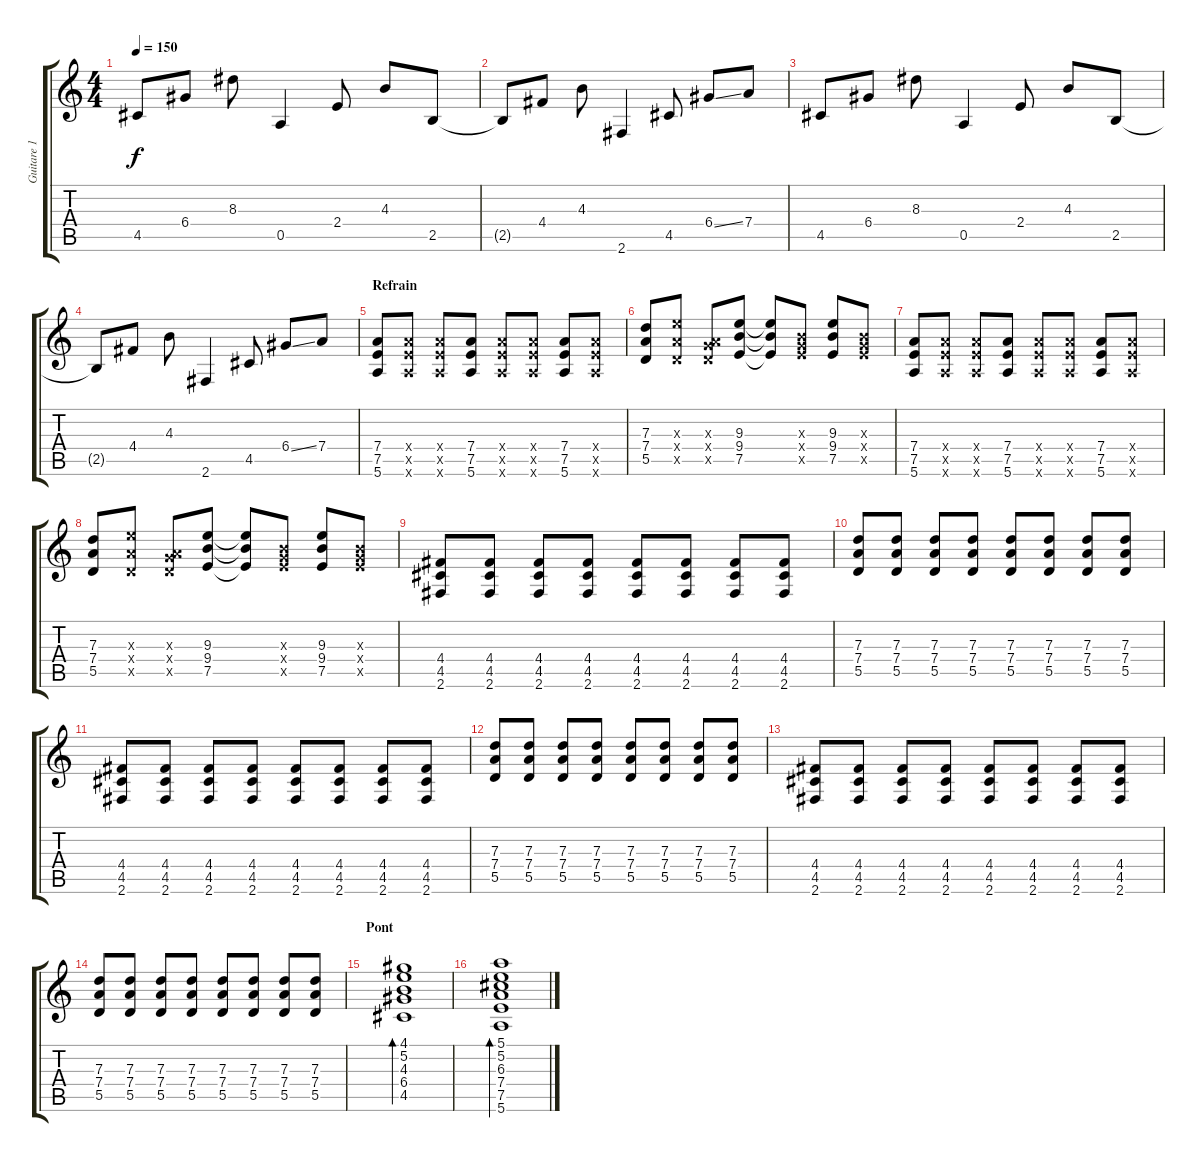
\track ("Guitare 1" "Guitare 1") {instrument electricguitarclean}
\staff {score tabs}
\tuning (E4 B3 G3 D3 A2 E2) {hide}
\ts (4 4)
\tempo 150
\clef g2
\ks c
4.5.8{dy f} 6.4.8 8.3.8 0.5.4 2.4.8 4.3.8 2.5.8 |
2.5{t}.8 4.4.8 4.3.8 2.6.4 4.5.8 6.4{ss}.8 7.4.8 |
4.5.8 6.4.8 8.3.8 0.5.4 2.4.8 4.3.8 2.5.8 |
2.5{t}.8 4.4.8 4.3.8 2.6.4 4.5.8 6.4{ss}.8 7.4.8 |
\section ("" "Refrain")
(7.4 7.5 5.6).8 (7.4{x} 7.5{x} 5.6{x}).8 (7.4{x} 7.5{x} 5.6{x}).8 (7.4 7.5 5.6).8 (7.4{x} 7.5{x} 5.6{x}).8 (7.4{x} 7.5{x} 5.6{x}).8 (7.4 7.5 5.6).8 (7.4{x} 7.5{x} 5.6{x}).8 |
(7.3 7.4 5.5).8 (9.3{x} 7.4{x} 5.5{x}).8 (0.3{x} 7.4{x} 5.5{x}).8 (9.3 9.4 7.5).8 (9.3{t} 9.4{t} 7.5{t}).8 (0.3{x} 9.4{x} 7.5{x}).8 (9.3 9.4 7.5).8 (0.3{x} 9.4{x} 7.5{x}).8 |
(7.4 7.5 5.6).8 (7.4{x} 7.5{x} 5.6{x}).8 (7.4{x} 7.5{x} 5.6{x}).8 (7.4 7.5 5.6).8 (7.4{x} 7.5{x} 5.6{x}).8 (7.4{x} 7.5{x} 5.6{x}).8 (7.4 7.5 5.6).8 (7.4{x} 7.5{x} 5.6{x}).8 |
(7.3 7.4 5.5).8 (9.3{x} 7.4{x} 5.5{x}).8 (0.3{x} 7.4{x} 5.5{x}).8 (9.3 9.4 7.5).8 (9.3{t} 9.4{t} 7.5{t}).8 (0.3{x} 9.4{x} 7.5{x}).8 (9.3 9.4 7.5).8 (0.3{x} 9.4{x} 7.5{x}).8 |
(4.4 4.5 2.6).8 (4.4 4.5 2.6).8 (4.4 4.5 2.6).8 (4.4 4.5 2.6).8 (4.4 4.5 2.6).8 (4.4 4.5 2.6).8 (4.4 4.5 2.6).8 (4.4 4.5 2.6).8 |
(7.3 7.4 5.5).8 (7.3 7.4 5.5).8 (7.3 7.4 5.5).8 (7.3 7.4 5.5).8 (7.3 7.4 5.5).8 (7.3 7.4 5.5).8 (7.3 7.4 5.5).8 (7.3 7.4 5.5).8 |
(4.4 4.5 2.6).8 (4.4 4.5 2.6).8 (4.4 4.5 2.6).8 (4.4 4.5 2.6).8 (4.4 4.5 2.6).8 (4.4 4.5 2.6).8 (4.4 4.5 2.6).8 (4.4 4.5 2.6).8 |
(7.3 7.4 5.5).8 (7.3 7.4 5.5).8 (7.3 7.4 5.5).8 (7.3 7.4 5.5).8 (7.3 7.4 5.5).8 (7.3 7.4 5.5).8 (7.3 7.4 5.5).8 (7.3 7.4 5.5).8 |
(4.4 4.5 2.6).8 (4.4 4.5 2.6).8 (4.4 4.5 2.6).8 (4.4 4.5 2.6).8 (4.4 4.5 2.6).8 (4.4 4.5 2.6).8 (4.4 4.5 2.6).8 (4.4 4.5 2.6).8 |
(7.3 7.4 5.5).8 (7.3 7.4 5.5).8 (7.3 7.4 5.5).8 (7.3 7.4 5.5).8 (7.3 7.4 5.5).8 (7.3 7.4 5.5).8 (7.3 7.4 5.5).8 (7.3 7.4 5.5).8 |
\section ("" "Pont")
(4.1 5.2 4.3 6.4 4.5).1{bd 120} |
(5.1 5.2 6.3 7.4 7.5 5.6).1{bd 120}
